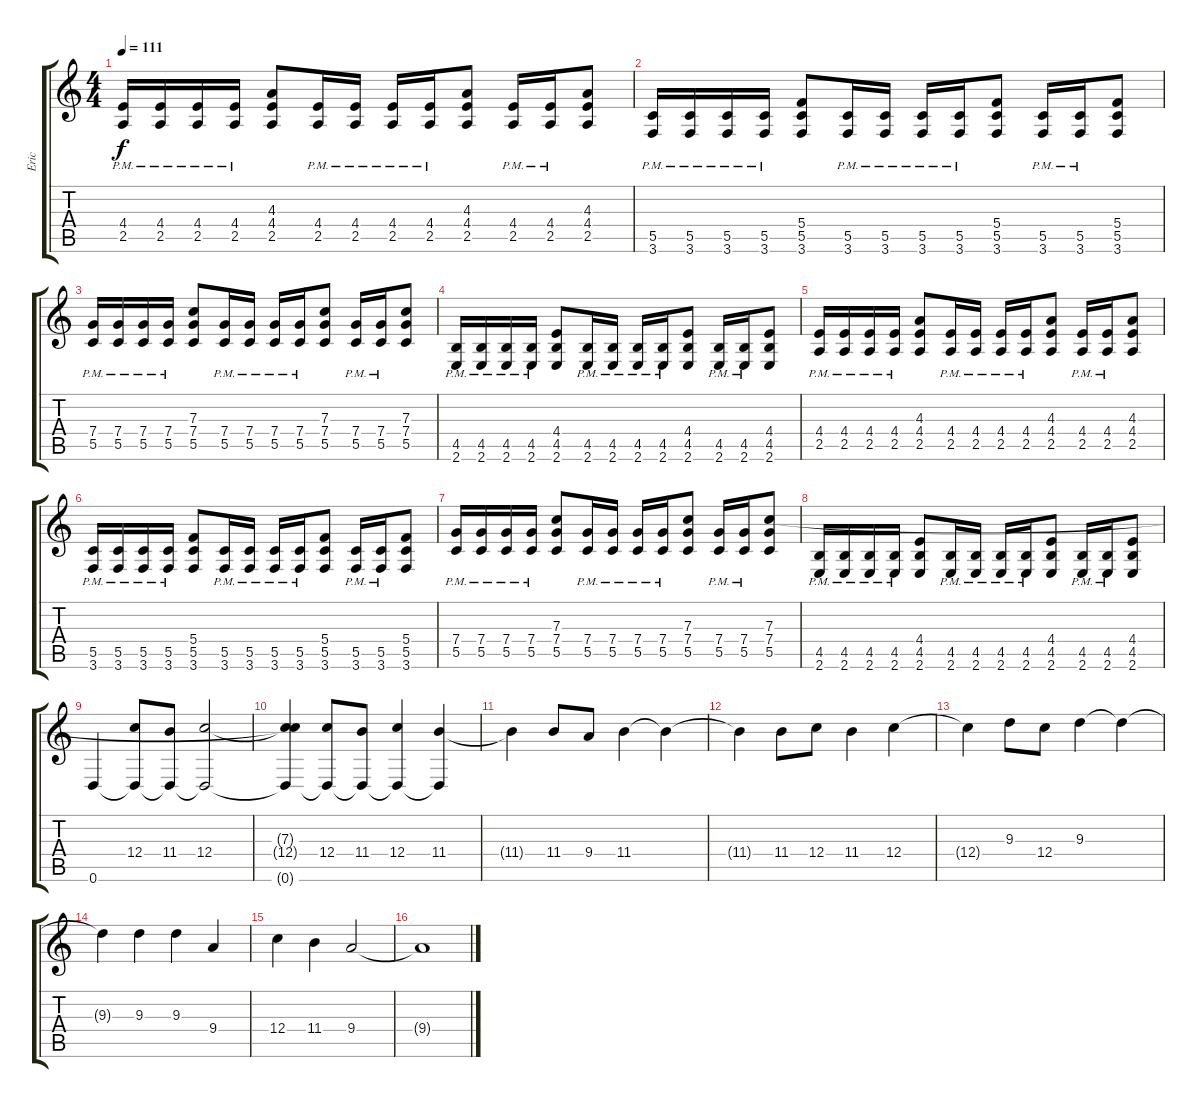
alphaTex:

\track ("Eric" "Eric") {instrument distortionguitar}
\staff {score tabs}
\tuning (D4 A3 F3 C3 G2 D2) {hide}
\ts (4 4)
\tempo 111
\clef g2
\ks c
(4.4{pm} 2.5{pm}).16{dy f} (4.4{pm} 2.5{pm}).16 (4.4{pm} 2.5{pm}).16 (4.4{pm} 2.5{pm}).16 (4.3 4.4 2.5).8 (4.4{pm} 2.5{pm}).16 (4.4{pm} 2.5{pm}).16 (4.4{pm} 2.5{pm}).16 (4.4{pm} 2.5{pm}).16 (4.3 4.4 2.5).8 (4.4{pm} 2.5{pm}).16 (4.4{pm} 2.5{pm}).16 (4.3 4.4 2.5).8 |
(5.5{pm} 3.6{pm}).16 (5.5{pm} 3.6{pm}).16 (5.5{pm} 3.6{pm}).16 (5.5{pm} 3.6{pm}).16 (5.4 5.5 3.6).8 (5.5{pm} 3.6{pm}).16 (5.5{pm} 3.6{pm}).16 (5.5{pm} 3.6{pm}).16 (5.5{pm} 3.6{pm}).16 (5.4 5.5 3.6).8 (5.5{pm} 3.6{pm}).16 (5.5{pm} 3.6{pm}).16 (5.4 5.5 3.6).8 |
(7.4{pm} 5.5{pm}).16 (7.4{pm} 5.5{pm}).16 (7.4{pm} 5.5{pm}).16 (7.4{pm} 5.5{pm}).16 (7.3 7.4 5.5).8 (7.4{pm} 5.5{pm}).16 (7.4{pm} 5.5{pm}).16 (7.4{pm} 5.5{pm}).16 (7.4{pm} 5.5{pm}).16 (7.3 7.4 5.5).8 (7.4{pm} 5.5{pm}).16 (7.4{pm} 5.5{pm}).16 (7.3 7.4 5.5).8 |
(4.5{pm} 2.6{pm}).16 (4.5{pm} 2.6{pm}).16 (4.5{pm} 2.6{pm}).16 (4.5{pm} 2.6{pm}).16 (4.4 4.5 2.6).8 (4.5{pm} 2.6{pm}).16 (4.5{pm} 2.6{pm}).16 (4.5{pm} 2.6{pm}).16 (4.5{pm} 2.6{pm}).16 (4.4 4.5 2.6).8 (4.5{pm} 2.6{pm}).16 (4.5{pm} 2.6{pm}).16 (4.4 4.5 2.6).8 |
(4.4{pm} 2.5{pm}).16 (4.4{pm} 2.5{pm}).16 (4.4{pm} 2.5{pm}).16 (4.4{pm} 2.5{pm}).16 (4.3 4.4 2.5).8 (4.4{pm} 2.5{pm}).16 (4.4{pm} 2.5{pm}).16 (4.4{pm} 2.5{pm}).16 (4.4{pm} 2.5{pm}).16 (4.3 4.4 2.5).8 (4.4{pm} 2.5{pm}).16 (4.4{pm} 2.5{pm}).16 (4.3 4.4 2.5).8 |
(5.5{pm} 3.6{pm}).16 (5.5{pm} 3.6{pm}).16 (5.5{pm} 3.6{pm}).16 (5.5{pm} 3.6{pm}).16 (5.4 5.5 3.6).8 (5.5{pm} 3.6{pm}).16 (5.5{pm} 3.6{pm}).16 (5.5{pm} 3.6{pm}).16 (5.5{pm} 3.6{pm}).16 (5.4 5.5 3.6).8 (5.5{pm} 3.6{pm}).16 (5.5{pm} 3.6{pm}).16 (5.4 5.5 3.6).8 |
(7.4{pm} 5.5{pm}).16 (7.4{pm} 5.5{pm}).16 (7.4{pm} 5.5{pm}).16 (7.4{pm} 5.5{pm}).16 (7.3 7.4 5.5).8 (7.4{pm} 5.5{pm}).16 (7.4{pm} 5.5{pm}).16 (7.4{pm} 5.5{pm}).16 (7.4{pm} 5.5{pm}).16 (7.3 7.4 5.5).8 (7.4{pm} 5.5{pm}).16 (7.4{pm} 5.5{pm}).16 (7.3 7.4 5.5).8 |
(4.5{pm} 2.6{pm}).16 (4.5{pm} 2.6{pm}).16 (4.5{pm} 2.6{pm}).16 (4.5{pm} 2.6{pm}).16 (4.4 4.5 2.6).8 (4.5{pm} 2.6{pm}).16 (4.5{pm} 2.6{pm}).16 (4.5{pm} 2.6{pm}).16 (4.5{pm} 2.6{pm}).16 (4.4 4.5 2.6).8 (4.5{pm} 2.6{pm}).16 (4.5{pm} 2.6{pm}).16 (4.4 4.5 2.6).8 |
0.6.4 (12.4 0.6{t}).8 (11.4 0.6{t}).8 (12.4 0.6{t}).2 |
(7.3{t} 12.4{t} 0.6{t}).4 (12.4 0.6{t}).8 (11.4 0.6{t}).8 (12.4 0.6{t}).4 (11.4 0.6{t}).4 |
11.4{t}.4 11.4.8 9.4.8 11.4.4 11.4{t}.4 |
11.4{t}.4 11.4.8 12.4.8 11.4.4 12.4.4 |
12.4{t}.4 9.3.8 12.4.8 9.3.4 9.3{t}.4 |
9.3{t}.4 9.3.4 9.3.4 9.4.4 |
12.4.4 11.4.4 9.4.2 |
9.4{t}.1
